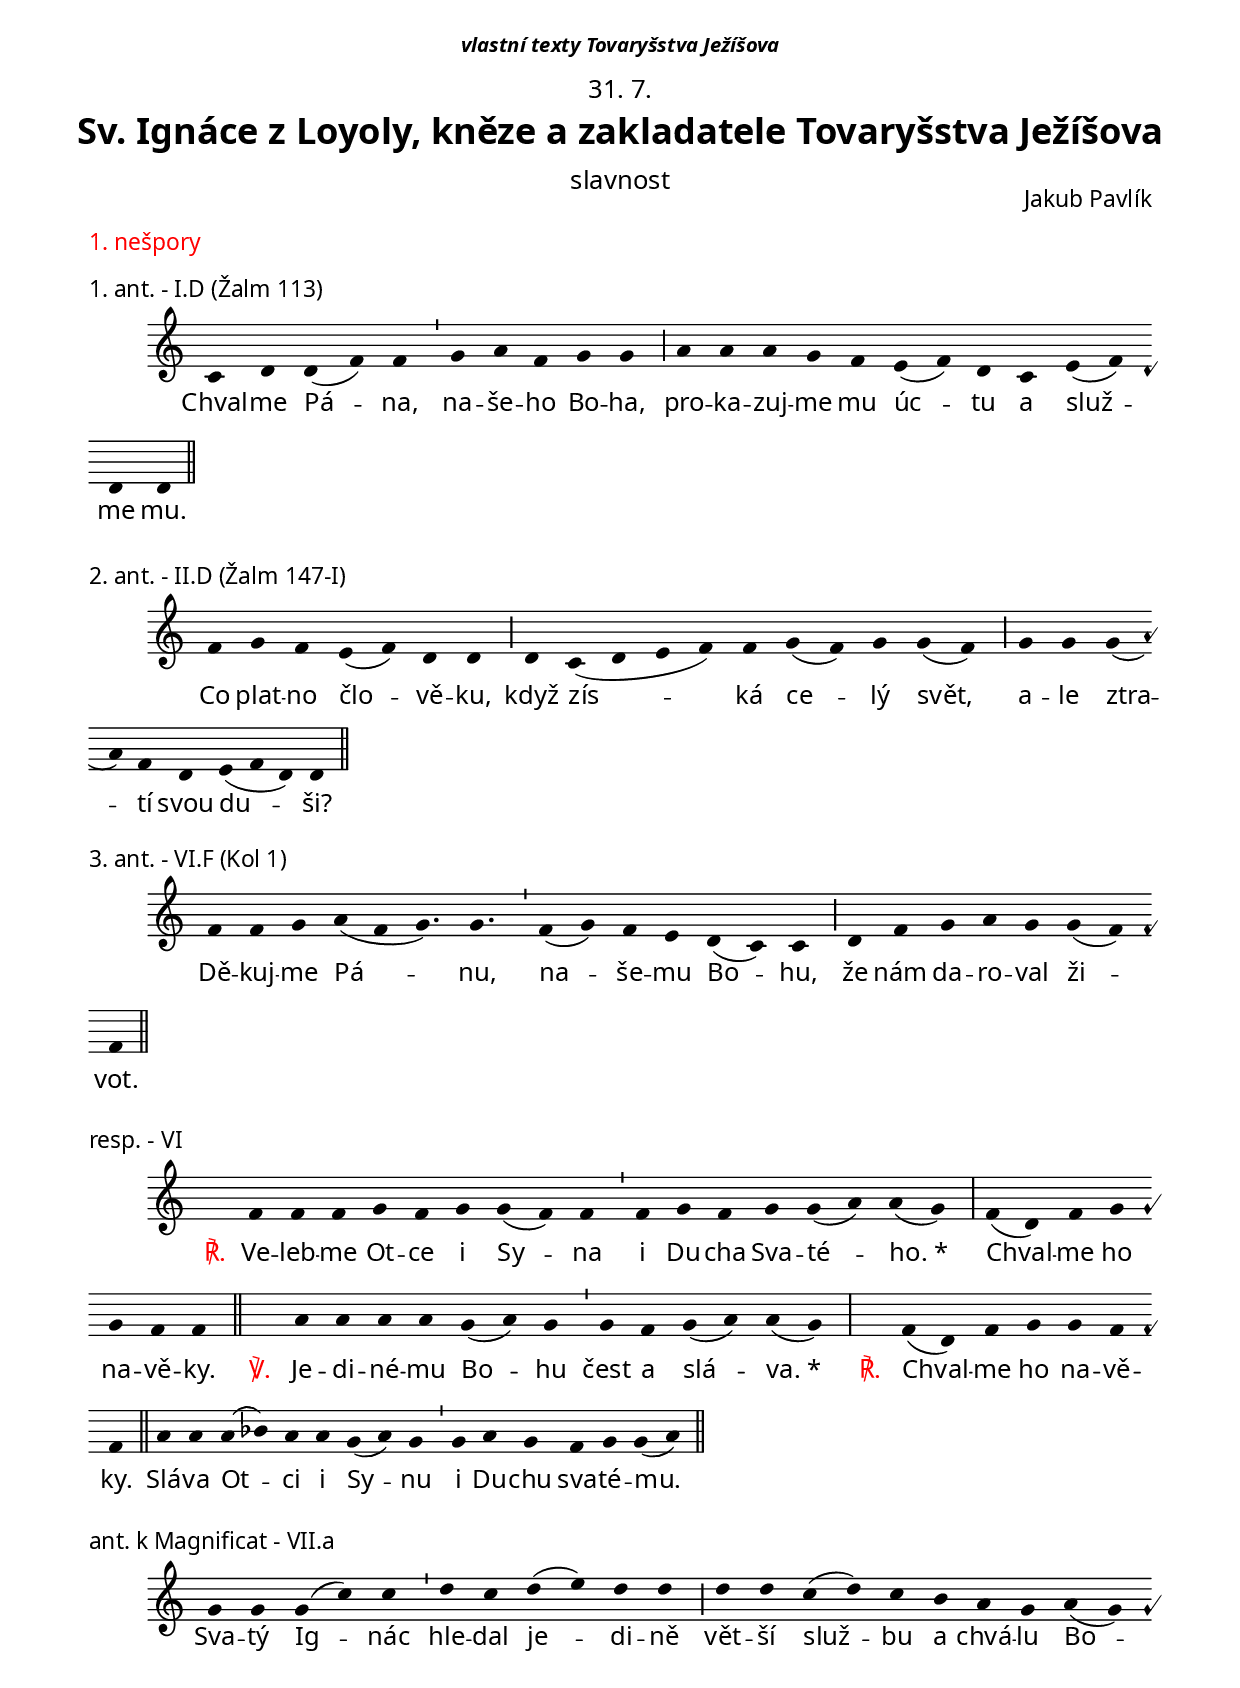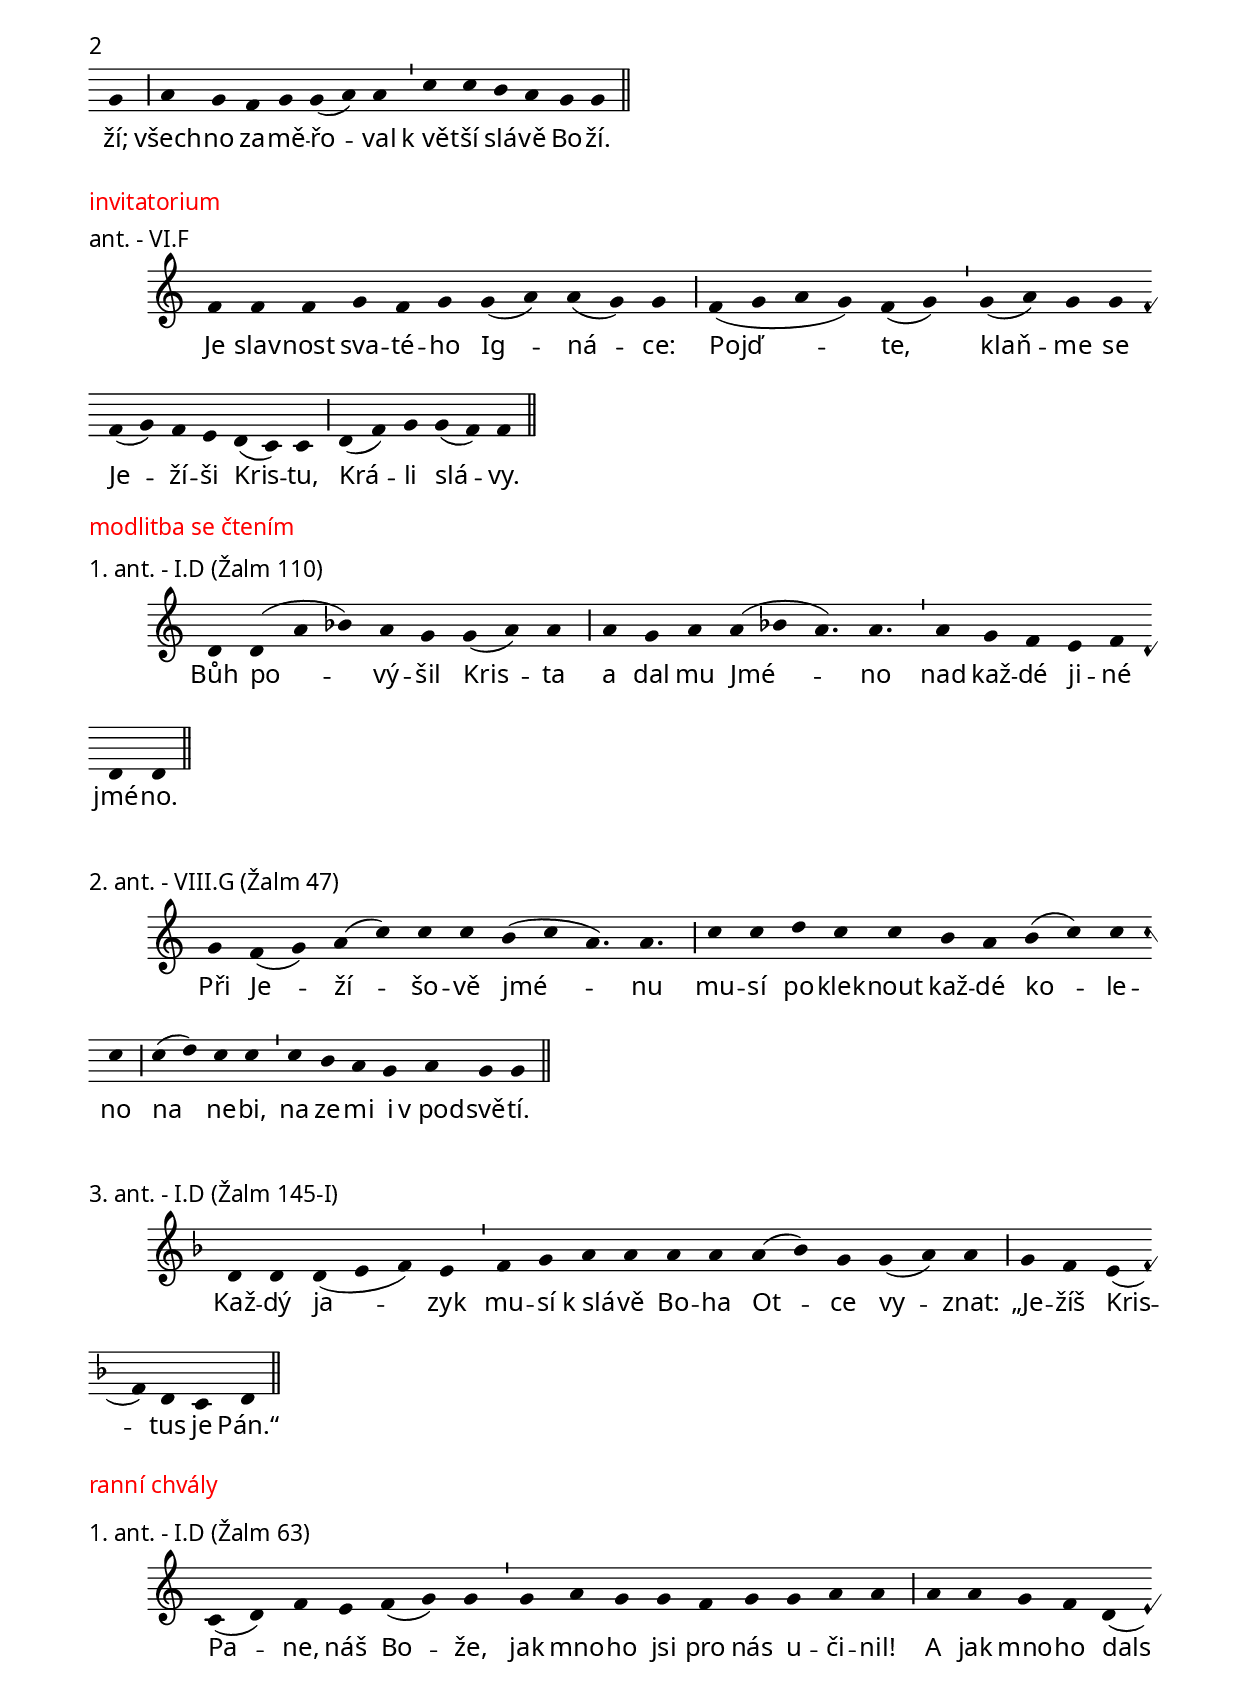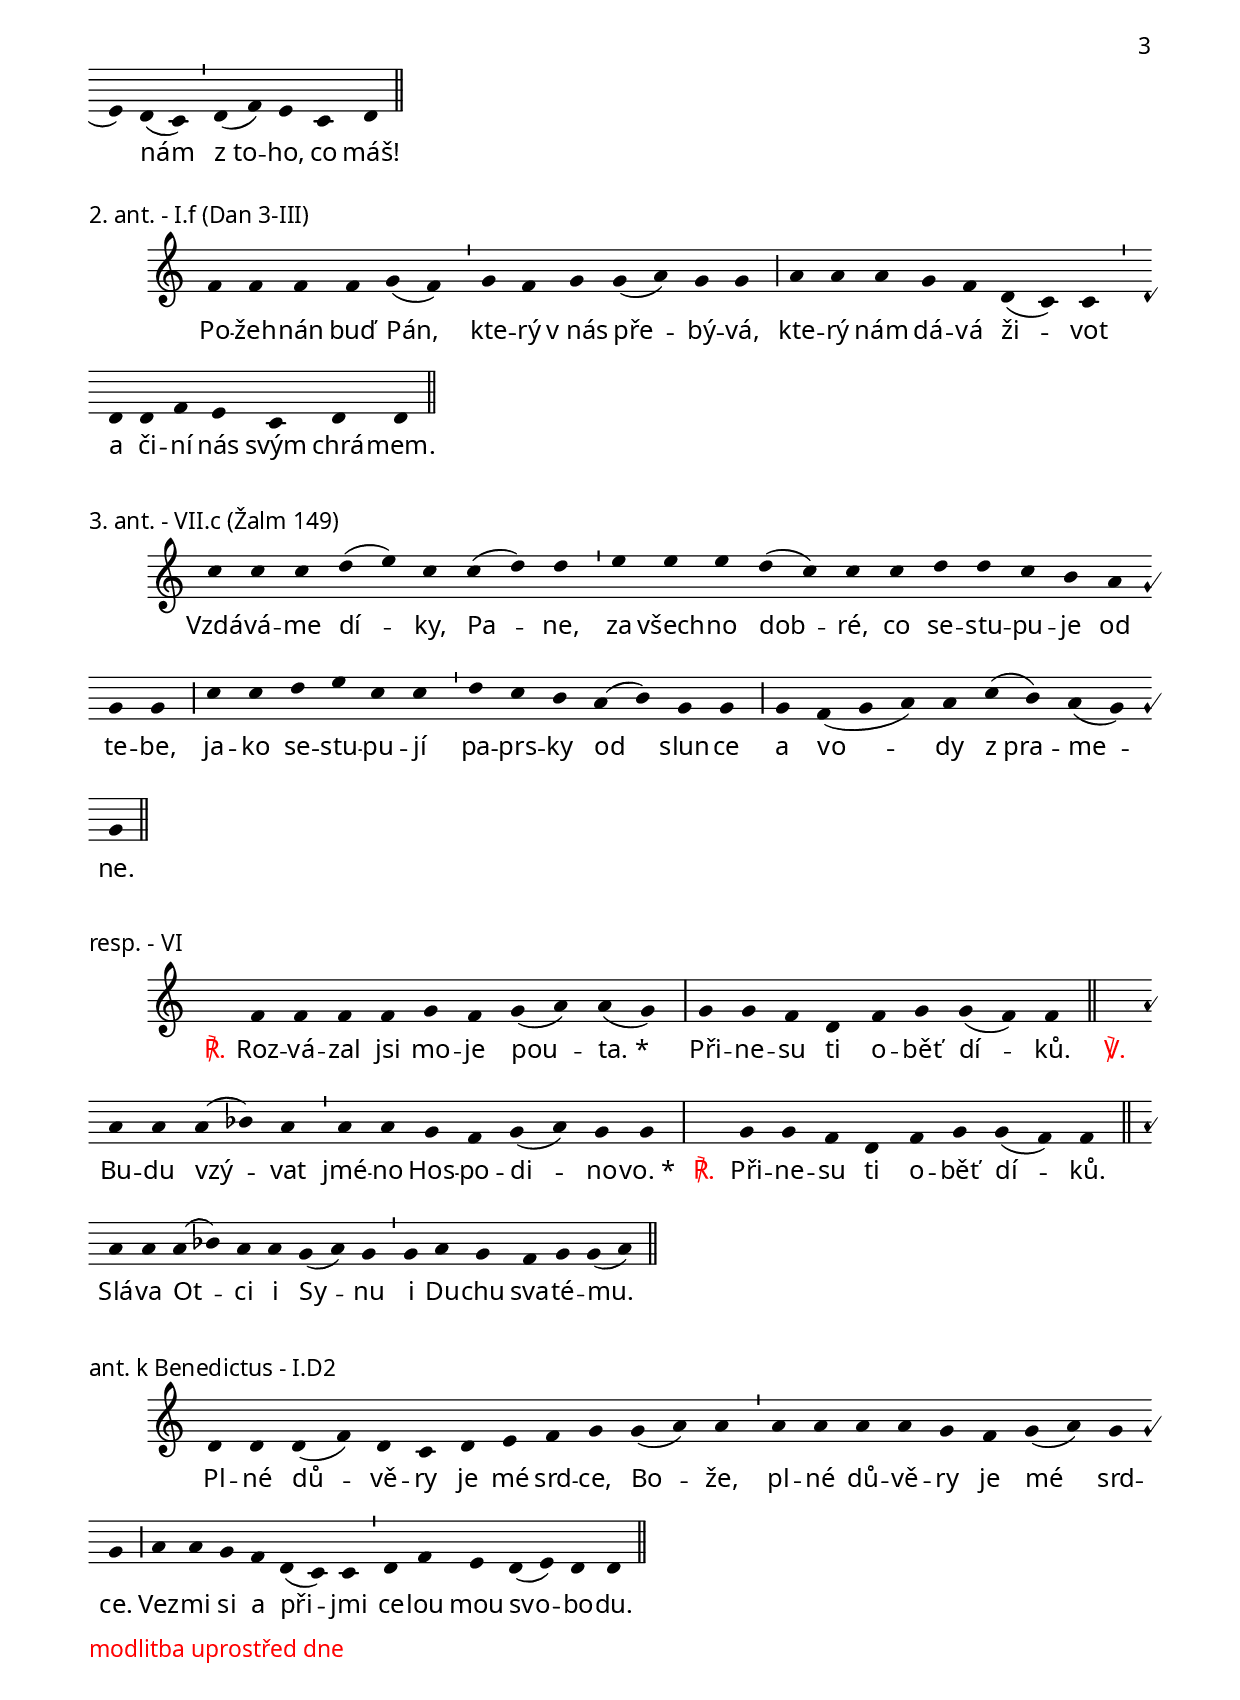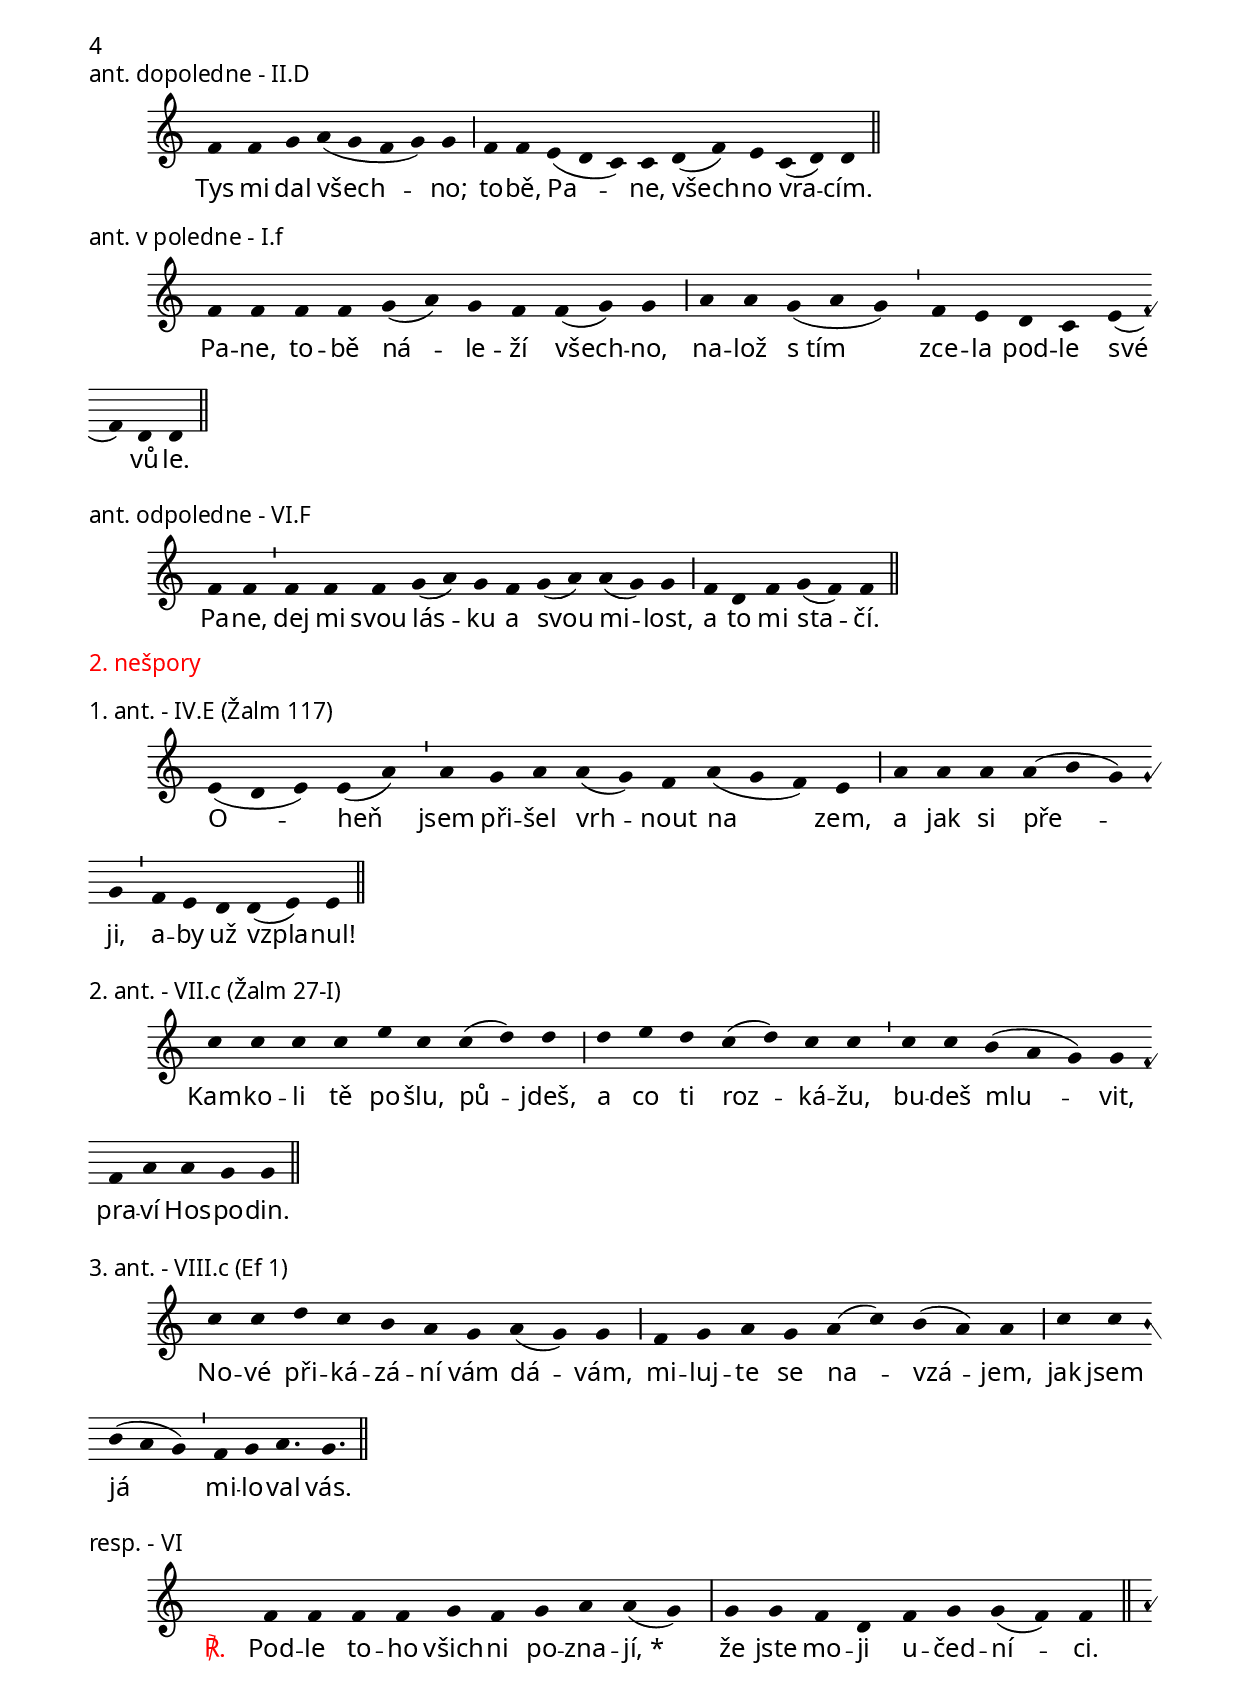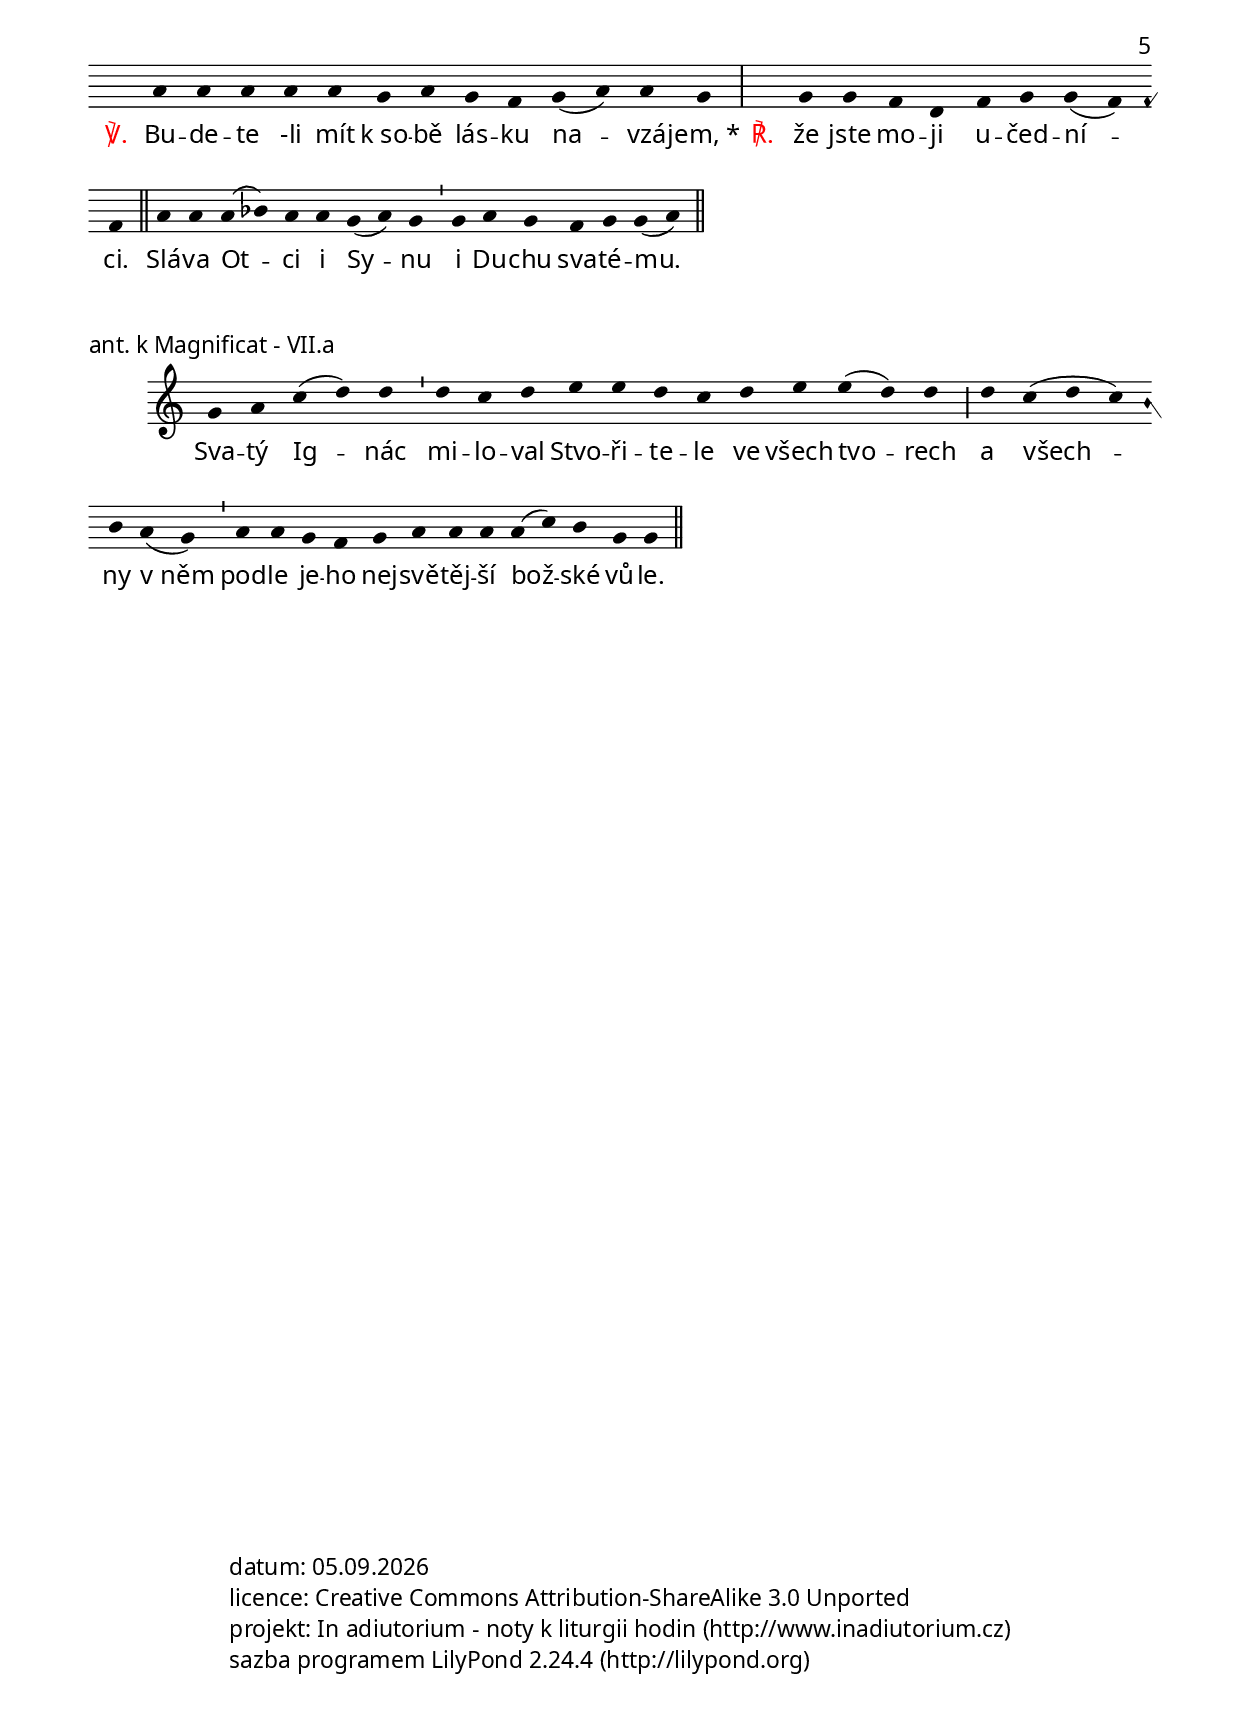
\version "2.19.80"

\include "../../spolecne.ly"
\include "../../spolecne/reholni.ly"
\include "../../dilyresponsorii.ly"

\header {
  title = \markup\titleSvatek
            "Sv. Ignáce z Loyoly, kněze a zakladatele Tovaryšstva Ježíšova"
            slavnost
            "31. 7."
            "vlastní texty Tovaryšstva Ježíšova"
  composer = "Jakub Pavlík"
}

\markup {\nadpisHodinka {"1. nešpory"}}

\score {
  \relative c' {
    \choralniRezim
    c4 d d( f) f \barMin
    g a f g g \barMaior
    a a a g f e( f) d c e( f) d d \barFinalis
  }
  \addlyrics {
    Chval -- me Pá -- na,
    na -- še -- ho Bo -- ha,
    pro -- ka -- zuj -- me mu úc -- tu a služ -- me mu.
  }
  \header {
    quid = "1. ant."
    modus = "I"
    differentia = "D"
    psalmus = "Žalm 113"
    id = "1ne-a1"
    piece = \markup\sestavTitulek
  }
}

\score {
  \relative c' {
    \choralniRezim
    f4 g f e( f) d d \barMaior
    d c( d e f) f g( f) g g( f) \barMaior
    g g g( a) f d e( f d) d \barFinalis
  }
  \addlyrics {
    Co plat -- no člo -- vě -- ku,
    když zís -- ká ce -- lý svět,
    a -- le ztra -- tí svou du -- ši?
  }
  \header {
    quid = "2. ant."
    modus = "II"
    differentia = "D"
    psalmus = "Žalm 147-I"
    fial = "sanktoral/0731ignac.ly#amag?konec=24"
    id = "1ne-a2"
    piece = \markup\sestavTitulek
  }
}

\score {
  \relative c' {
    \choralniRezim
    f4 f g a( f g4.) g \barMin
    f4( g) f e d( c) c \barMaior
    d f g a g g( f) f \barFinalis
  }
  \addlyrics {
    Dě -- kuj -- me Pá -- nu,
    na -- še -- mu Bo -- hu,
    že nám da -- ro -- val ži -- vot.
  }
  \header {
    quid = "3. ant."
    modus = "VI"
    differentia = "F"
    psalmus = "Kol 1"
    placet = "zejm. nasazení _že nám_ je neelegantní"
    id = "1ne-a3"
    piece = \markup\sestavTitulek
  }
}

\score {
  \relative c' {
    \choralniRezim

    % R
    \neviditelna f
    f4 f f g f g g( f) f \barMin f g f g g( a) a( g) \barMax
    f( d) f g g f f \barFinalis
    % V
    \neviditelna a
    a4 a a a g( a) g \barMin g f g( a) a( g) \barMax
    % R
    \neviditelna a
    f( d) f g g f f \barFinalis
    % Slava
    \respVIdoxologie \barFinalis
  }
  \addlyrics {
    \Response Ve -- leb -- me Ot -- ce i Sy -- na i Du -- cha Sva -- té -- ho._*
    Chval -- me ho na -- vě -- ky.
    \Verse Je -- di -- né -- mu Bo -- hu čest a slá -- va._*
    \Response Chval -- me ho na -- vě -- ky.
    \textRespDoxologie
  }
  \header {
    quid = "resp."
    modus = "VI"
    id = "1ne-r"
    piece = \markup {\sestavTitulekResp}
  }
}

\score {
  \relative c'' {
    \choralniRezim
    g4 g g( c) c \barMin
    d c d( e) d d \barMaior
    d d c( d) c b a g a( g) g \barMaior
    a g f g g( a) a \barMin
    c c b a g g \barFinalis
  }
  \addlyrics {
    Sva -- tý Ig -- nác
    hle -- dal je -- di -- ně
    vět -- ší služ -- bu a chvá -- lu Bo -- ží;
    všech -- no za -- mě -- řo -- val
    k_vět -- ší slá -- vě Bo -- ží.
  }
  \header {
    quid = "ant. k Magnificat"
    modus = "VII"
    differentia = "a"
    psalmus = ""
    placet = "stálo by za to vyzkoušet jiné varianty frázování"
    id = "1ne-amag"
    piece = \markup\sestavTitulekBezZalmu
  }
}

\markup {\nadpisHodinka {"invitatorium"}}

\score {
  \relative c' {
    \choralniRezim
    f4 f f g f g g( a) a( g) g \barMaior
    f( g a g) f( g) \barMin
    g( a) g g f( g) f e d( c) c \barMaior
    d( f) g g( f) f \barFinalis
  }
  \addlyrics {
    Je slav -- nost sva -- té -- ho Ig -- ná -- ce:
    Pojď -- te,
    klaň -- me se Je -- ží -- ši Kris -- tu,
    Krá -- li slá -- vy.
  }
  \header {
    quid = "ant."
    modus = "VI"
    differentia = "F"
    psalmus = ""
    id = "invit"
    piece = \markup\sestavTitulekBezZalmu
  }
}

\markup {\nadpisHodinka {"modlitba se čtením"}}

\score {
  \relative c' {
    \choralniRezim
    d4 d( a' bes) a g g( a) a \barMaior
    a g a a( bes a4.) a \barMin
    a4 g f e f d d \barFinalis
  }
  \addlyrics {
    Bůh po -- vý -- šil Kris -- ta
    a dal mu Jmé -- no
    nad kaž -- dé ji -- né jmé -- no.
  }
  \header {
    quid = "1. ant."
    modus = "I"
    differentia = "D"
    psalmus = "Žalm 110"
    id = "mc-a1"
    piece = \markup\sestavTitulek
  }
}

\score {
  \relative c'' {
    \choralniRezim
    g4 f( g) a( c) c c b( c a4.) a \barMaior
    c4 c d c c b a b( c) c c \barMaior
    c( d) c c \barMin
    c b a g a g g \barFinalis
  }
  \addlyrics {
    Při Je -- ží -- šo -- vě jmé -- nu
    mu -- sí po -- klek -- nout kaž -- dé ko -- le -- no
    na ne -- bi, na ze -- mi i v_pod -- svě -- tí.
  }
  \header {
    quid = "2. ant."
    modus = "VIII"
    differentia = "G"
    psalmus = "Žalm 47"
    fial = "antifony/tyden2_1nedele.ly#1ne-ant3?zacatek=23"
    id = "mc-a2"
    piece = \markup\sestavTitulek
  }
}

\score {
  \relative c' {
    \choralniRezim
    \key f \major
    d4 d d( e f) e \barMin
    f g a a a a a( bes) g g( a) a \barMaior
    g f e( f) d c d \barFinalis
  }
  \addlyrics {
    Kaž -- dý ja -- zyk
    mu -- sí k_slá -- vě Bo -- ha Ot -- ce vy -- znat:
    „Je -- žíš Kris -- tus je Pán.“
  }
  \header {
    quid = "3. ant."
    modus = "I"
    differentia = "D"
    psalmus = "Žalm 145-I"
    fial = "antifony/tyden1_6patek.ly#mc-ant3?jiny text"
    id = "mc-a3"
    piece = \markup\sestavTitulek
  }
}

\markup {\nadpisHodinka {"ranní chvály"}}

\score {
  \relative c' {
    \choralniRezim
    c4( d) f e f( g) g \barMin
    g a g g f g g a a \barMaior
    a a g f d( e) d( c) \barMin
    d( f) e c d \barFinalis
  }
  \addlyrics {
    Pa -- ne, náš Bo -- že,
    jak mno -- ho jsi pro nás u -- či -- nil!
    A jak mno -- ho dals nám
    z_to -- ho, co máš!
  }
  \header {
    quid = "1. ant."
    modus = "I"
    differentia = "D"
    psalmus = "Žalm 63"
    id = "rch-a1"
    piece = \markup\sestavTitulek
  }
}

\score {
  \relative c' {
    \choralniRezim
    f4 f f f g( f) \barMin
    g f g g( a) g g \barMaior
    a a a g f d( c) c \barMin
    d d f e c d d \barFinalis
  }
  \addlyrics {
    Po -- žeh -- nán buď Pán,
    kte -- rý v_nás pře -- bý -- vá,
    kte -- rý nám dá -- vá ži -- vot
    a či -- ní nás svým chrá -- mem.
  }
  \header {
    quid = "2. ant."
    modus = "I"
    differentia = "f"
    psalmus = "Dan 3-III"
    id = "rch-a2"
    piece = \markup\sestavTitulek
  }
}

\score {
  \relative c'' {
    \choralniRezim
    c4 c c d( e) c c( d) d \barMin
    e e e d( c) c c d d c b a g g \barMaior
    c c d e c c \barMin
    d c b a( b) g g \barMaior
    g f( g a) a c( b) a( g) g \barFinalis
  }
  \addlyrics {
    Vzdá -- vá -- me dí -- ky, Pa -- ne,
    za všech -- no dob -- ré, co se -- stu -- pu -- je od te -- be,
    ja -- ko se -- stu -- pu -- jí
    pa -- prs -- ky od slun -- ce
    a vo -- dy z_pra -- me -- ne.
  }
  \header {
    quid = "3. ant."
    modus = "VII"
    differentia = "c"
    psalmus = "Žalm 149"
    id = "rch-a3"
    piece = \markup\sestavTitulek
  }
}

\score {
  \relative c' {
    \choralniRezim

    % R
    \neviditelna f
    f4 f f f g f g( a) a( g) \barMax
    g g f d f g g( f) f \barFinalis
    % V
    \neviditelna a
    a4 a a( bes) a \barMin a a g f g( a) g g \barMax
    % R
    \neviditelna a
    g g f d f g g( f) f \barFinalis
    % Slava
    \respVIdoxologie \barFinalis
  }
  \addlyrics {
    \Response Roz -- vá -- zal jsi mo -- je pou -- ta._* Při -- ne -- su ti o -- běť dí -- ků.
    \Verse Bu -- du vzý -- vat jmé -- no Hos -- po -- di -- no -- vo._*
    \Response Při -- ne -- su ti o -- běť dí -- ků.
    \textRespDoxologie
  }
  \header {
    quid = "resp."
    modus = "VI"
    id = "rch-r"
    piece = \markup {\sestavTitulekResp}
  }
}

\score {
  \relative c' {
    \choralniRezim
    d4 d d( f) d c d e f g g( a) a \barMin
    a a a a g f g( a) g g \barMaior
    a a g f d( c) c \barMin
    d f e d( e) d d \barFinalis
  }
  \addlyrics {
    Pl -- né dů -- vě -- ry je mé srd -- ce, Bo -- že,
    pl -- né dů -- vě -- ry je mé srd -- ce.
    Vez -- mi si a při -- jmi
    ce -- lou mou svo -- bo -- du.
  }
  \header {
    quid = "ant. k Benedictus"
    modus = "I"
    differentia = "D2"
    psalmus = ""
    fial = "antifony/tyden4_4streda.ly#rch-ant1?zacatek"
    id = "rch-aben"
    piece = \markup\sestavTitulekBezZalmu
  }
}

\markup {\nadpisHodinka {"modlitba uprostřed dne"}}

\score {
  \relative c' {
    \choralniRezim
    f4 f g a( g f g) g \barMaior
    f f e( d c) c d( f) e c( d) d \barFinalis
  }
  \addlyrics {
    Tys mi dal všech -- no;
    to -- bě, Pa -- ne, všech -- no vra -- cím.
  }
  \header {
    quid = "ant. dopoledne"
    modus = "II"
    differentia = "D"
    psalmus = ""
    id = "tercie"
    piece = \markup\sestavTitulekBezZalmu
  }
}

\score {
  \relative c' {
    \choralniRezim
    f4 f f f g( a) g f f( g) g \barMaior
    a a g( a g) \barMin
    f e d c e( f) d d \barFinalis
  }
  \addlyrics {
    Pa -- ne, to -- bě ná -- le -- ží všech -- no,
    na -- lož s_tím
    zce -- la pod -- le své vů -- le.
  }
  \header {
    quid = "ant. v poledne"
    modus = "I"
    differentia = "f"
    psalmus = ""
    id = "sexta"
    piece = \markup\sestavTitulekBezZalmu
  }
}

\score {
  \relative c' {
    \choralniRezim
    f4 f \barMin
    f f f g( a) g f g( a) a( g) g \barMaior
    f d f g( f) f \barFinalis
  }
  \addlyrics {
    Pa -- ne,
    dej mi svou lás -- ku a svou mi -- lost,
    a to mi sta -- čí.
  }
  \header {
    quid = "ant. odpoledne"
    modus = "VI"
    differentia = "F"
    psalmus = ""
    id = "nona"
    piece = \markup\sestavTitulekBezZalmu
  }
}

\markup {\nadpisHodinka {"2. nešpory"}}

\score {
  \relative c' {
    \choralniRezim
    e4( d e) e( a) \barMin a g a a( g) f a( g f) e \barMaior
    a4 a a a( b g) g \barMin f e d d( e) e \barFinalis
  }
  \addlyrics {
    O -- heň jsem při -- šel vrh -- nout na zem,
    a jak si pře -- ji, a -- by už vzpla -- nul!
  }
  \header {
    quid = "1. ant."
    modus = "IV"
    differentia = "E"
    psalmus = "Žalm 117"
    fial = "mezidobi_nejsvsrdce.ly#1ne-amag"
    id = "2ne-a1"
    piece = \markup\sestavTitulek
  }
}

\score {
  \relative c'' {
    \choralniRezim
    c4 c c c e c c( d) d \barMaior
    d e d c( d) c c \barMin
    c c b( a g) g f a a g g \barFinalis
  }
  \addlyrics {
    Kam -- ko -- li tě po -- šlu, pů -- jdeš,
    a co ti roz -- ká -- žu,
    bu -- deš mlu -- vit, pra -- ví Hos -- po -- din.
  }
  \header {
    quid = "2. ant."
    modus = "VII"
    differentia = "c"
    psalmus = "Žalm 27-I"
    id = "2ne-a2"
    piece = \markup\sestavTitulek
  }
}

\score {
  \relative c'' {
    \choralniRezim
    c4 c d c b a g a( g) g \barMaior
    f g a g a( c) b( a) a \barMaior
    c c b( a g) \barMin
    f g a4. g \barFinalis
  }
  \addlyrics {
    No -- vé při -- ká -- zá -- ní vám dá -- vám,
    mi -- luj -- te se na -- vzá -- jem,
    jak jsem já
    mi -- lo -- val vás.
  }
  \header {
    quid = "3. ant."
    modus = "VIII"
    differentia = "c"
    psalmus = "Ef 1"
    fial = "antifony/velikonoce_nedeleC.ly#vben?zacatek=14"
    id = "2ne-a3"
    piece = \markup\sestavTitulek
  }
}

\score {
  \relative c' {
    \choralniRezim

    % R
    \neviditelna f
    f4 f f f g f g a a( g) \barMax
    g g f d f g g( f) f \barFinalis
    % V
    \neviditelna a
    a4 a a a a g a g f g( a) a g \barMax
    % R
    \neviditelna a
    g g f d f g g( f) f \barFinalis
    % Slava
    \respVIdoxologie \barFinalis
  }
  \addlyrics {
    \Response Pod -- le to -- ho všich -- ni po -- zna -- jí,_* že jste mo -- ji u -- čed -- ní -- ci.
    \Verse Bu -- de -- te -li mít k_so -- bě lás -- ku na -- vzá -- jem,_*
    \Response že jste mo -- ji u -- čed -- ní -- ci.
    \textRespDoxologie
  }
  \header {
    quid = "resp."
    modus = "VI"
    id = "2ne-r"
    piece = \markup {\sestavTitulekResp}
  }
}

\score {
  \relative c'' {
    \choralniRezim
    g4 a c( d) d \barMin
    d c d e e d c d e e( d) d \barMaior
    d c( d c) b a( g) \barMin
    a a g f g a a a a( c) b g g \barFinalis
  }
  \addlyrics {
    Sva -- tý Ig -- nác
    mi -- lo -- val Stvo -- ři -- te -- le ve všech tvo -- rech
    a všech -- ny v_něm
    pod -- le je -- ho nej -- svě -- těj -- ší bož -- ské vů -- le.
  }
  \header {
    quid = "ant. k Magnificat"
    modus = "VII"
    differentia = "a"
    psalmus = ""
    id = "2ne-amag"
    piece = \markup\sestavTitulekBezZalmu
  }
}
